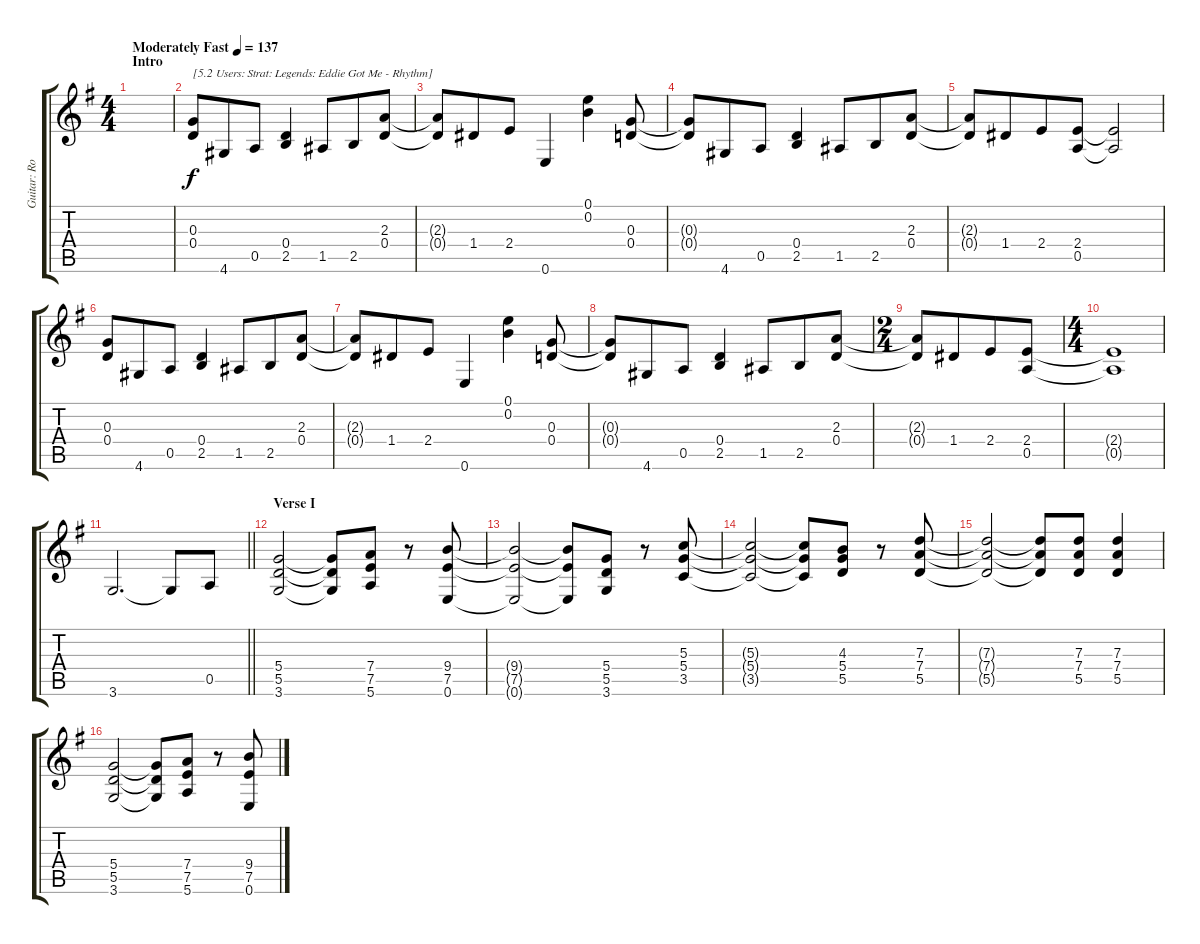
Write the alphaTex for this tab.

\track ("Guitar: Robbin" "Guitar: Ro") {instrument distortionguitar}
\staff {score tabs}
\tuning (E4 B3 G3 D3 A2 E2) {hide}
\ts (4 4)
\section ("" "Intro")
\tempo (137 "Moderately Fast")
\clef g2
\ks g
|
(0.3 0.4).8{txt "[5.2 Users: Strat: Legends: Eddie Got Me - Rhythm]"} 4.6.8{beam merge} 0.5.8 (0.4 2.5).4 1.5.8{beam merge} 2.5.8 (2.3 0.4).8 |
(2.3{t} 0.4{t}).8 1.4.8{beam merge} 2.4.8 0.6.4 (0.1 0.2).4 (0.3 0.4).8 |
(0.3{t} 0.4{t}).8 4.6.8{beam merge} 0.5.8 (0.4 2.5).4 1.5.8{beam merge} 2.5.8 (2.3 0.4).8 |
(2.3{t} 0.4{t}).8 1.4.8{beam merge} 2.4.8 (2.4 0.5).8 (2.4{t} 0.5{t}).2 |
(0.3 0.4).8 4.6.8{beam merge} 0.5.8 (0.4 2.5).4 1.5.8{beam merge} 2.5.8 (2.3 0.4).8 |
(2.3{t} 0.4{t}).8 1.4.8{beam merge} 2.4.8 0.6.4 (0.1 0.2).4 (0.3 0.4).8 |
(0.3{t} 0.4{t}).8 4.6.8{beam merge} 0.5.8 (0.4 2.5).4 1.5.8{beam merge} 2.5.8 (2.3 0.4).8 |
\ts (2 4)
(2.3{t} 0.4{t}).8 1.4.8{beam merge} 2.4.8 (2.4 0.5).8 |
\ts (4 4)
(2.4{t} 0.5{t}).1 |
\barLineRight lightlight
3.6.2{d} 3.6{t}.8 0.5.8 |
\section ("" "Verse I")
(5.4 5.5 3.6).2 (5.4{t} 5.5{t} 3.6{t}).8 (7.4 7.5 5.6).8 r.8 (9.4 7.5 0.6).8 |
(9.4{t} 7.5{t} 0.6{t}).2 (9.4{t} 7.5{t} 0.6{t}).8 (5.4 5.5 3.6).8 r.8 (5.3 5.4 3.5).8 |
(5.3{t} 5.4{t} 3.5{t}).2 (5.3{t} 5.4{t} 3.5{t}).8 (4.3 5.4 5.5).8 r.8 (7.3 7.4 5.5).8 |
(7.3{t} 7.4{t} 5.5{t}).2 (7.3{t} 7.4{t} 5.5{t}).8 (7.3 7.4 5.5).8 (7.3 7.4 5.5).4 |
(5.4 5.5 3.6).2 (5.4{t} 5.5{t} 3.6{t}).8 (7.4 7.5 5.6).8 r.8 (9.4 7.5 0.6).8
